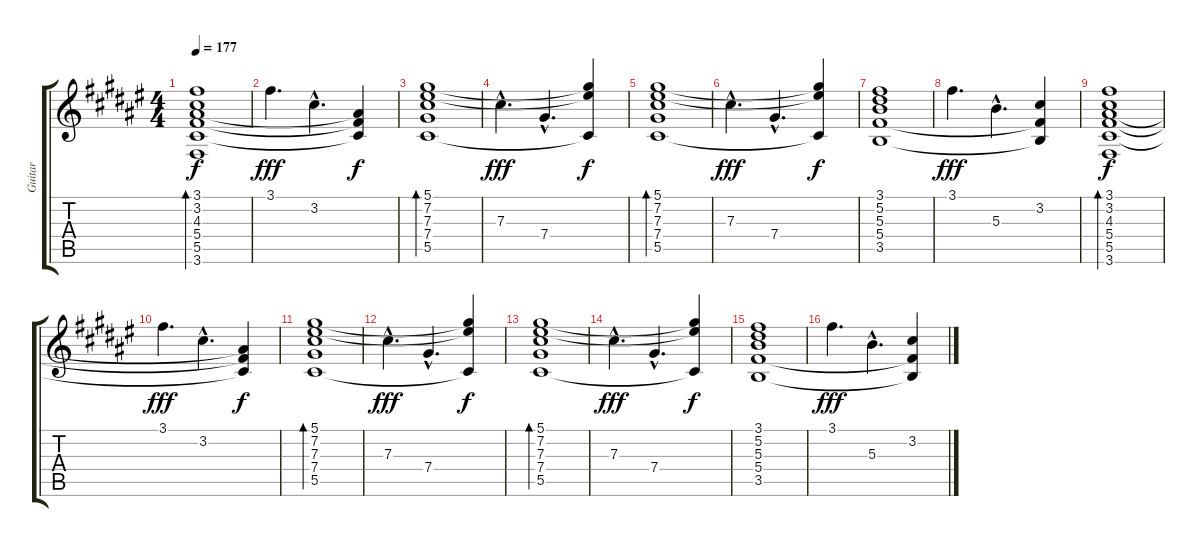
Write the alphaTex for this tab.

\track ("Guitar" "Guitar") {instrument overdrivenguitar}
\staff {score tabs}
\tuning (Eb4 Bb3 Gb3 Db3 Ab2 Eb2) {hide}
\ts (4 4)
\tempo 177
\clef g2
\ks d#minor
(3.1 3.2 4.3 5.4 5.5 3.6).1{bd 60 dy f} |
3.1.4{d dy fff} 3.2{hac}.4{d} (4.3{t} 5.4{t} 5.5{t}).4{dy f} |
(5.1 7.2 7.3 7.4 5.5).1{bd 60} |
7.3{hac}.4{d dy fff} 7.4{hac}.4{d} (5.1{t} 7.2{t} 5.5{t}).4{dy f} |
(5.1 7.2 7.3 7.4 5.5).1{bd 60} |
7.3{hac}.4{d dy fff} 7.4{hac}.4{d} (5.1{t} 7.2{t} 5.5{t}).4{dy f} |
(3.1 5.2 5.3 5.4 3.5).1 |
3.1.4{d dy fff} 5.3{hac}.4{d} (3.2 5.4{t} 3.5{t}).4 |
(3.1 3.2 4.3 5.4 5.5 3.6).1{bd 60 dy f} |
3.1.4{d dy fff} 3.2{hac}.4{d} (4.3{t} 5.4{t} 5.5{t}).4{dy f} |
(5.1 7.2 7.3 7.4 5.5).1{bd 60} |
7.3{hac}.4{d dy fff} 7.4{hac}.4{d} (5.1{t} 7.2{t} 5.5{t}).4{dy f} |
(5.1 7.2 7.3 7.4 5.5).1{bd 60} |
7.3{hac}.4{d dy fff} 7.4{hac}.4{d} (5.1{t} 7.2{t} 5.5{t}).4{dy f} |
(3.1 5.2 5.3 5.4 3.5).1 |
3.1.4{d dy fff} 5.3{hac}.4{d} (3.2 5.4{t} 3.5{t}).4
